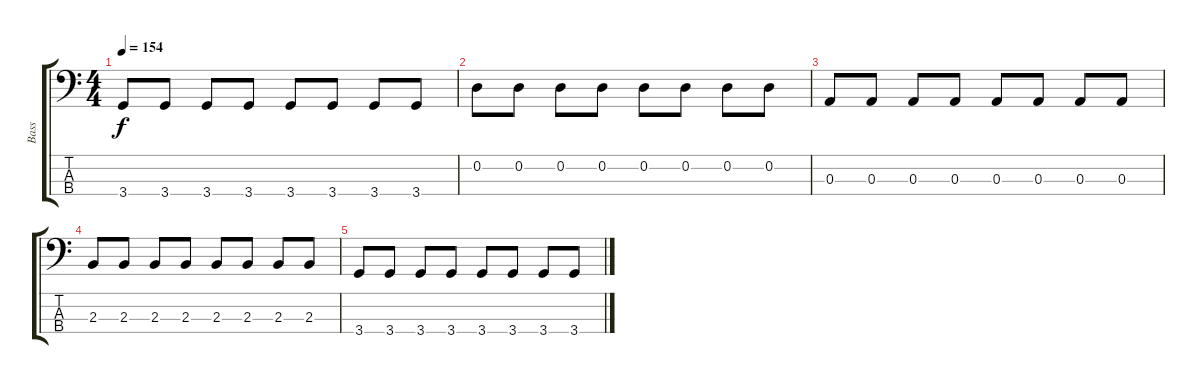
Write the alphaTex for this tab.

\track ("Bass" "Bass") {instrument electricbassfinger}
\staff {score tabs}
\tuning (G2 D2 A1 E1) {hide}
\ts (4 4)
\tempo 154
\clef f4
\ks c
3.4.8{dy f} 3.4.8 3.4.8 3.4.8 3.4.8 3.4.8 3.4.8 3.4.8 |
0.2.8 0.2.8 0.2.8 0.2.8 0.2.8 0.2.8 0.2.8 0.2.8 |
0.3.8 0.3.8 0.3.8 0.3.8 0.3.8 0.3.8 0.3.8 0.3.8 |
2.3.8 2.3.8 2.3.8 2.3.8 2.3.8 2.3.8 2.3.8 2.3.8 |
3.4.8 3.4.8 3.4.8 3.4.8 3.4.8 3.4.8 3.4.8 3.4.8
